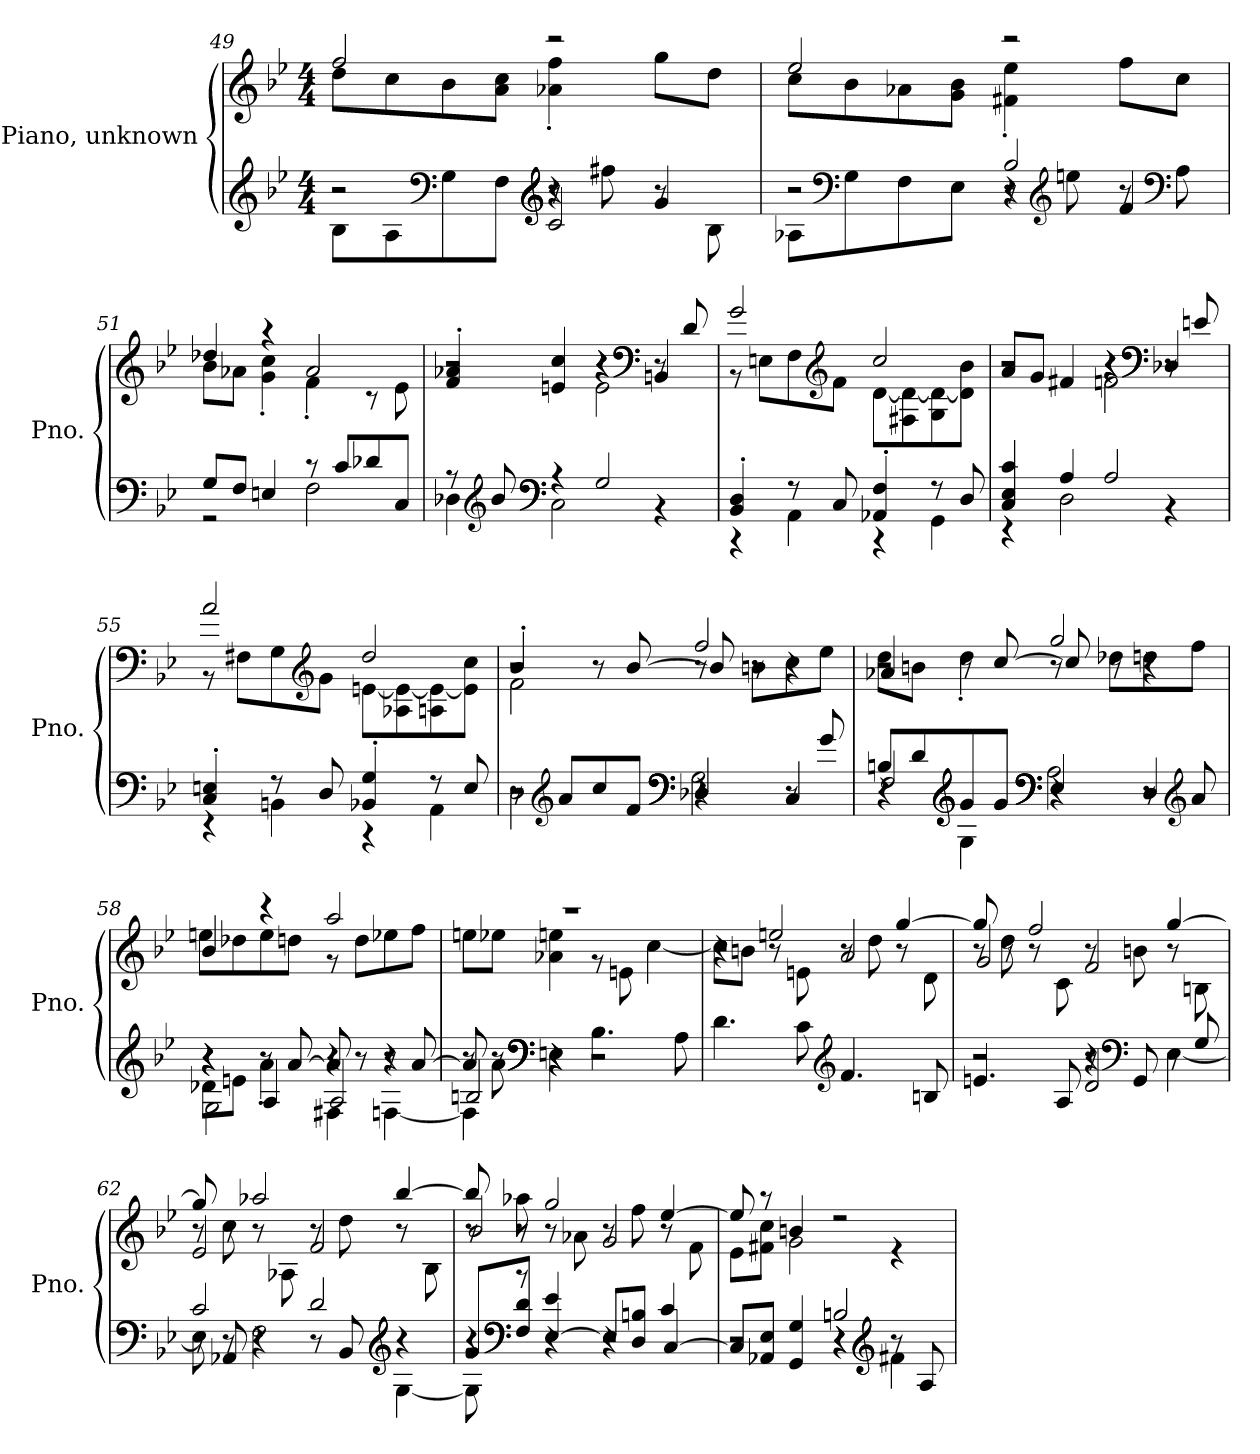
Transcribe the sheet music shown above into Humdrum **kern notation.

**kern	**kern
*part1	*part1
*staff2	*staff1
*I"Piano, unknown	*
*I'Pno.	*
*clefG2	*clefG2
*k[b-e-]	*k[b-e-]
*M4/4	*M4/4
=49	=49
*^	*^
*	*^	*	*
2r	8B-\L	2r	2ff/	8dd\L
.	8A\	.	.	8cc\
*clefF4	*	*	*	*
.	8G\	.	.	8b-\
.	8F\J	.	.	8a\ 8cc\J
*clefG2	*	*	*	*
4r	8r	2c/	2r	4a-X\' 4ff\'
.	8ff#X\	.	.	.
4g/	8r	.	.	8gg\L
.	8B-\	.	.	8dd\J
!!LO:LB:g=z	!!
=50	=50	=50	=50	=50
2r	8A-X\L	2r	2ee-/	8cc\L
*clefF4	*	*	*	*
.	8G\	.	.	8b-\
.	8F\	.	.	8a-X\
.	8E-\J	.	.	8g\ 8b-\J
4r	8r	2B-/	2r	4f#X\' 4ee-\'
*clefG2	*	*	*	*
.	8een\	.	.	.
4f/	8r	.	.	8ff\L
*clefF4	*	*	*	*
.	8A-\	.	.	8cc\J
*	*v	*v	*	*
=51	=51	=51	=51
8G/L	2r	4dd-X/	8b-\L
8F/J	.	.	8a-X\J
4En/	.	4r	4g\' 4cc\'
8r	2F\	2a-/	4f'\
8c/L	.	.	.
8d-X/	.	.	8r
8C/J	.	.	8e-\
=52	=52	=52	=52
*	*	*	*^
8r	4D-X\	4f/' 4a-X/'	2r	2r
*clefG2	*	*	*	*
8b-/	.	.	.	.
*clefF4	*	*	*	*
4r	2C\	4en/ 4cc/	.	.
2G/	.	4r	2e\	4r
*	*	*clefF4	*	*
.	4r	8r	.	4BBn/
.	.	8d/	.	.
*	*	*	*v	*v
!!LO:PB:g=z
=53	=53	=53	=53
4BB-/' 4D/'	4r	2g/	8r
.	.	.	8En\L
8r	4AA\	.	8F\
*	*	*clefG2	*
8C/	.	.	8f\J
4AA-X/' 4F/'	4r	2cc/	[8d\L
.	.	.	8F#X\ 8d\_
8r	4GG\	.	8G\ 8d\_
8D/	.	.	8d\] 8b-\J
=54	=54	=54	=54
*	*	*	*^
4C/ 4E-/ 4c/	4r	8a/L	2r	2r
.	.	8g/J	.	.
4A/	2D\	4f#X/	.	.
2A/	.	4r	2fn\	4r
*	*	*clefF4	*	*
.	4r	8r	.	4D-X/
.	.	8en/	.	.
*	*	*	*v	*v
=55	=55	=55	=55
4C/' 4En/'	4r	2a/	8r
.	.	.	8F#X\L
8r	4BBn\	.	8G\
*	*	*clefG2	*
8D/	.	.	8g\J
4BB-X/' 4G/'	4r	2dd/	[8en\L
.	.	.	8A-X\ 8e\_
8r	4AA\	.	8An\ 8e\_
8E/	.	.	8e\] 8cc\J
!!LO:LB:g=z
=56	=56	=56	=56
*	*^	*	*^
8r	2D\	2r	2r	2f\	4b-'/
*clefG2	*	*	*	*	*
8a/L	.	.	.	.	.
8cc/	.	.	.	.	8r
8f/J	.	.	.	.	[8b-/
*clefF4	*	*	*	*	*
4D-X/	2G\	4r	2ff/	8r	8b-/]
.	.	.	.	8bn\L	8r
8r	.	4C/	.	8cc\	4r
8g/	.	.	.	8ee-\J	.
=57	=57	=57	=57	=57	=57
8Bn/L	4r	2F/	2r	8dd\L	4a-X/
8d/	.	.	.	8bn\J	.
*clefG2	*	*	*	*	*
8g/	4G\	.	.	4dd'\	8r
8g/J	.	.	.	.	[8cc/
*clefF4	*	*	*	*	*
4E-/	2A\	4r	2gg/	8r	8cc/]
.	.	.	.	8dd-X\L	8r
8r	.	4D/	.	8ddn\	4r
*clefG2	*	*	*	*	*
8a/	.	.	.	8ff\J	.
*	*	*	*	*v	*v
!!LO:LB:g=z
=58	=58	=58	=58	=58
*	*	*^	*	*
4r	8d-X\L	4r	2G\	4b-/	8een\L
.	8en\J	.	.	.	8dd-X\
8r	4a'\	4A/	.	4r	8ee\
[8a/	.	.	.	.	8ddn\J
8a/]	4F#X\	2A/	4r	2aa/	8r
8r	.	.	.	.	8dd\L
8r	4r	.	[4Fn\	.	8ee-X\
[8a/	.	.	.	.	8ff\J
=59	=59	=59	=59	=59	=59
8a/]	8r	2Bn/	4F\]	1r	8een\L
8r	8a\	.	.	.	8ee-X\J
*clefF4	*	*	*	*	*
4r	4En\	.	4r	.	4a-X\ 4een\
2r	4.B\	2r	2r	.	8r
.	.	.	.	.	8en\
.	.	.	.	.	[4cc\
.	8A\	.	.	.	.
*v	*v	*v	*v	*	*
=60	=60	=60
*	*	*^
4.d\	4r	8cc\L]	2r
.	.	8bn\J	.
.	2een/	8r	.
8c\	.	8en\	.
*clefG2	*	*	*
4.f/	.	8r	2a/
.	.	8dd\	.
.	[4gg/	8r	.
8Bn/	.	8d\	.
!!LO:LB:g=z	!!	!!
=61	=61	=61	=61
*^	*	*	*
*	*^	*	*	*
2r	2r	4.en/	8gg/]	8r	2g/
.	.	.	8r	8dd\	.
.	.	.	2ff/	8r	.
.	.	8A/	.	8c\	.
2d/	4r	8r	.	8r	2f/
*clefF4	*	*	*	*	*
.	.	8GG/	.	8bn\	.
.	[4E-\	8r	[4gg/	8r	.
.	.	8G/	.	8Bn\	.
=62	=62	=62	=62	=62	=62
2c/	8E-\]	8r	8gg/]	8r	2e-/
.	8r	8AA-X/	8r	8cc\	.
.	2F\	4r	2aa-X/	8r	.
.	.	.	.	8A-X\	.
2d/	.	8r	.	8r	2f/
.	.	8BB-/	.	8dd\	.
*clefG2	*	*	*	*	*
.	[4G\	4r	[4bb-/	8r	.
.	.	.	.	8B-\	.
=63	=63	=63	=63	=63	=63
4r	8G\]	8g/L	8bb-/]	8r	2b-/
*clefF4	*	*	*	*	*
.	8r	8F/ 8d/J	8r	8aa-X\	.
4e-/	4r	[4E-/	2gg/	8r	.
.	.	.	.	8a-X\	.
4r	2r	8E-/L]	.	8r	2g/
.	.	8D/ 8Bn/J	.	8ff\	.
4c/	.	[4C/	[4ee-/	8r	.
.	.	.	.	8f\	.
*	*	*	*	*v	*v
!!LO:LB:g=z
=64	=64	=64	=64	=64
2r	2r	8C/L]	8ee-/]	8e-\L
.	.	8AA-X/ 8E-/J	8r	8f#X\ 8cc\J
.	.	4GG/ 4G/	4bn/	2g\
2Bn/	4r	4r	2r	.
*clefG2	*	*	*	*
.	4f#X\	8r	.	4r
.	.	8A/	.	.
*v	*v	*v	*	*
*	*v	*v
=	=
*-	*-
